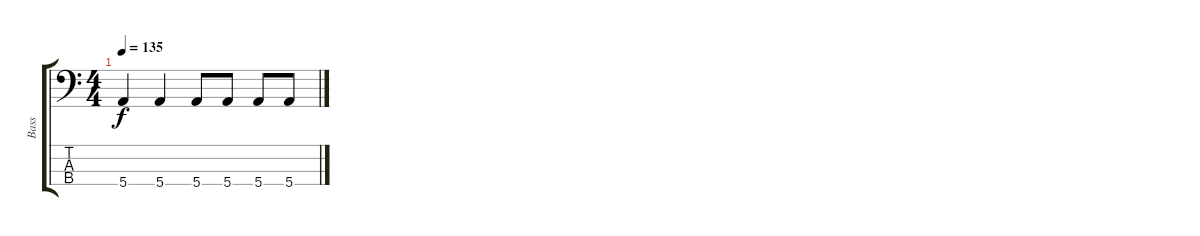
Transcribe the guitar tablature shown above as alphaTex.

\track ("Bass" "Bass") {instrument electricbassfinger}
\staff {score tabs}
\tuning (G2 D2 A1 E1) {hide}
\ts (4 4)
\tempo 135
\clef f4
\ks c
5.4.4{dy f} 5.4.4 5.4.8 5.4.8 5.4.8 5.4.8
